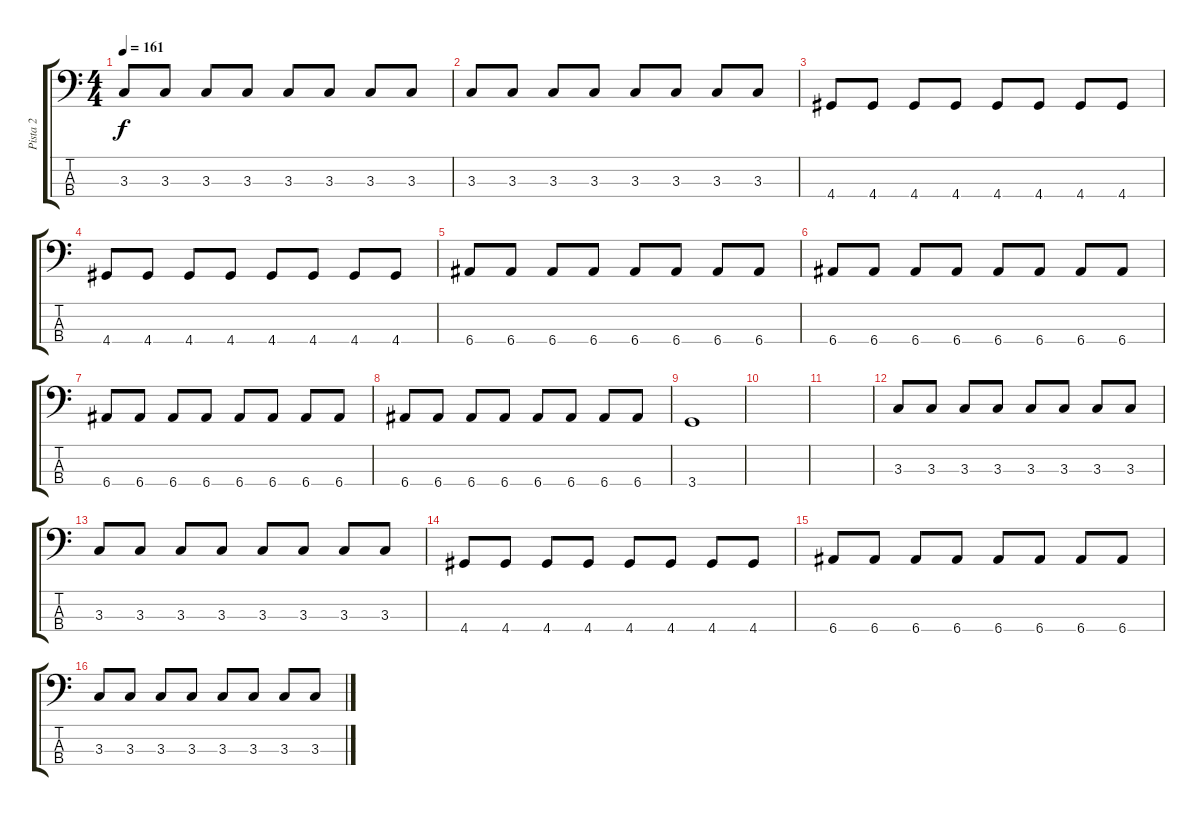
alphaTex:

\track ("Pista 2" "Pista 2") {instrument electricbasspick}
\staff {score tabs}
\tuning (G2 D2 A1 E1) {hide}
\ts (4 4)
\tempo 161
\clef f4
\ks c
3.3.8{dy f} 3.3.8 3.3.8 3.3.8 3.3.8 3.3.8 3.3.8 3.3.8 |
3.3.8 3.3.8 3.3.8 3.3.8 3.3.8 3.3.8 3.3.8 3.3.8 |
4.4.8 4.4.8 4.4.8 4.4.8 4.4.8 4.4.8 4.4.8 4.4.8 |
4.4.8 4.4.8 4.4.8 4.4.8 4.4.8 4.4.8 4.4.8 4.4.8 |
6.4.8 6.4.8 6.4.8 6.4.8 6.4.8 6.4.8 6.4.8 6.4.8 |
6.4.8 6.4.8 6.4.8 6.4.8 6.4.8 6.4.8 6.4.8 6.4.8 |
6.4.8 6.4.8 6.4.8 6.4.8 6.4.8 6.4.8 6.4.8 6.4.8 |
6.4.8 6.4.8 6.4.8 6.4.8 6.4.8 6.4.8 6.4.8 6.4.8 |
3.4.1 |
|
|
3.3.8 3.3.8 3.3.8 3.3.8 3.3.8 3.3.8 3.3.8 3.3.8 |
3.3.8 3.3.8 3.3.8 3.3.8 3.3.8 3.3.8 3.3.8 3.3.8 |
4.4.8 4.4.8 4.4.8 4.4.8 4.4.8 4.4.8 4.4.8 4.4.8 |
6.4.8 6.4.8 6.4.8 6.4.8 6.4.8 6.4.8 6.4.8 6.4.8 |
3.3.8 3.3.8 3.3.8 3.3.8 3.3.8 3.3.8 3.3.8 3.3.8
